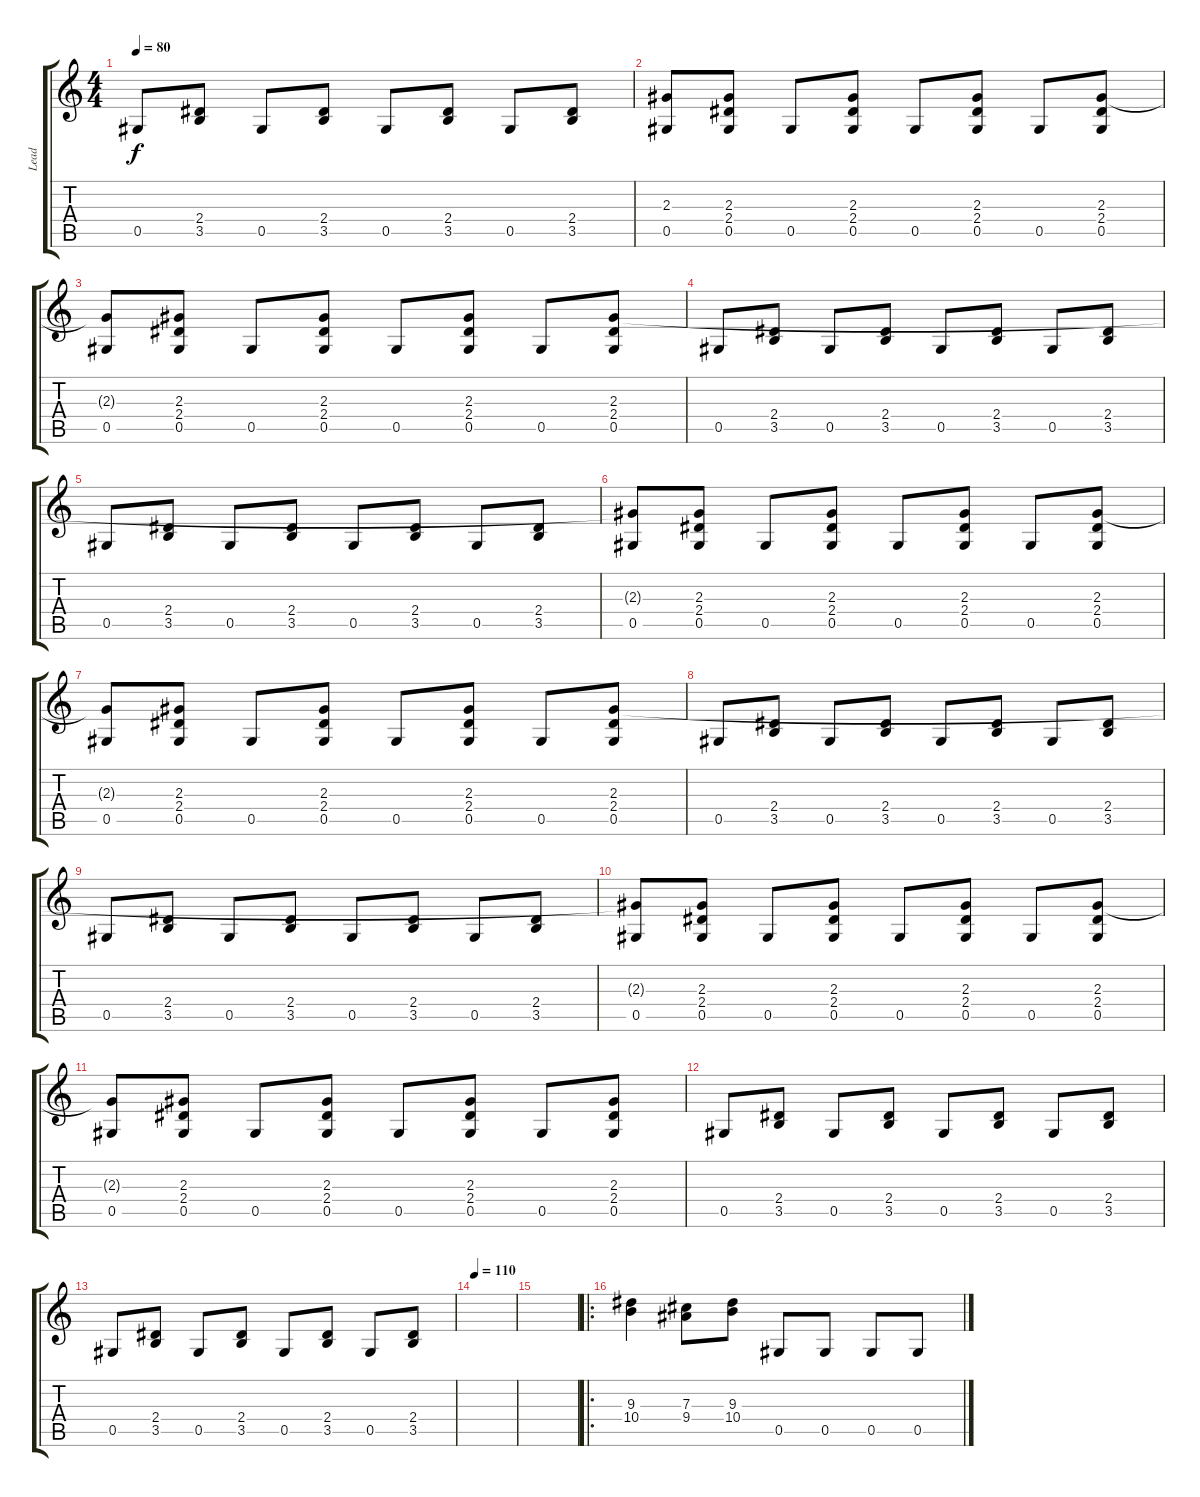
\track ("Lead" "Lead") {instrument acousticguitarsteel}
\staff {score tabs}
\tuning (Eb4 Bb3 Gb3 Db3 Ab2 Eb2) {hide}
\ts (4 4)
\tempo 80
\clef g2
\ks c
0.5.8{dy f} (2.4 3.5).8 0.5.8 (2.4 3.5).8 0.5.8 (2.4 3.5).8 0.5.8 (2.4 3.5).8 |
(2.3{t} 0.5).8 (2.3 2.4 0.5).8 0.5.8 (2.3 2.4 0.5).8 0.5.8 (2.3 2.4 0.5).8 0.5.8 (2.3 2.4 0.5).8 |
(2.3{t} 0.5).8 (2.3 2.4 0.5).8 0.5.8 (2.3 2.4 0.5).8 0.5.8 (2.3 2.4 0.5).8 0.5.8 (2.3 2.4 0.5).8 |
0.5.8 (2.4 3.5).8 0.5.8 (2.4 3.5).8 0.5.8 (2.4 3.5).8 0.5.8 (2.4 3.5).8 |
0.5.8 (2.4 3.5).8 0.5.8 (2.4 3.5).8 0.5.8 (2.4 3.5).8 0.5.8 (2.4 3.5).8 |
(2.3{t} 0.5).8 (2.3 2.4 0.5).8 0.5.8 (2.3 2.4 0.5).8 0.5.8 (2.3 2.4 0.5).8 0.5.8 (2.3 2.4 0.5).8 |
(2.3{t} 0.5).8 (2.3 2.4 0.5).8 0.5.8 (2.3 2.4 0.5).8 0.5.8 (2.3 2.4 0.5).8 0.5.8 (2.3 2.4 0.5).8 |
0.5.8 (2.4 3.5).8 0.5.8 (2.4 3.5).8 0.5.8 (2.4 3.5).8 0.5.8 (2.4 3.5).8 |
0.5.8 (2.4 3.5).8 0.5.8 (2.4 3.5).8 0.5.8 (2.4 3.5).8 0.5.8 (2.4 3.5).8 |
(2.3{t} 0.5).8 (2.3 2.4 0.5).8 0.5.8 (2.3 2.4 0.5).8 0.5.8 (2.3 2.4 0.5).8 0.5.8 (2.3 2.4 0.5).8 |
(2.3{t} 0.5).8 (2.3 2.4 0.5).8 0.5.8 (2.3 2.4 0.5).8 0.5.8 (2.3 2.4 0.5).8 0.5.8 (2.3 2.4 0.5).8 |
0.5.8 (2.4 3.5).8 0.5.8 (2.4 3.5).8 0.5.8 (2.4 3.5).8 0.5.8 (2.4 3.5).8 |
0.5.8 (2.4 3.5).8 0.5.8 (2.4 3.5).8 0.5.8 (2.4 3.5).8 0.5.8 (2.4 3.5).8 |
\tempo 110
|
|
\ro
(9.3 10.4).4 (7.3 9.4).8 (9.3 10.4).8 0.5.8 0.5.8 0.5.8 0.5.8
